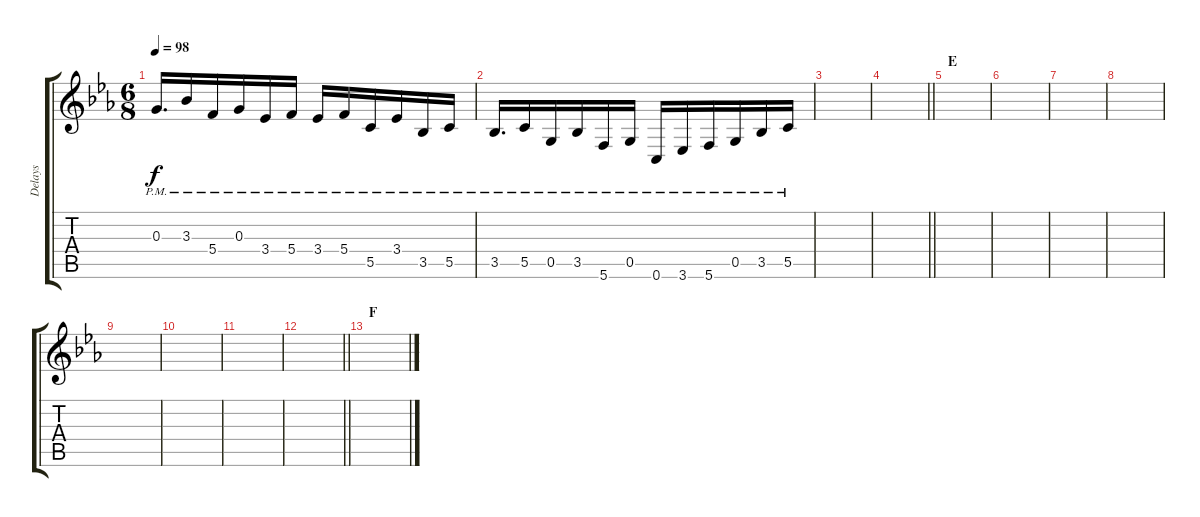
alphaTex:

\track ("Delays" "Delays") {instrument distortionguitar}
\staff {score tabs}
\tuning (E4 C4 G3 C3 G2 C2) {hide}
\ts (6 8)
\tempo 98
\clef g2
\ks eb
0.3{pm}.16{d dy f} 3.3{pm}.16 5.4{pm}.16 0.3{pm}.16 3.4{pm}.16 5.4{pm}.16 3.4{pm}.16 5.4{pm}.16 5.5{pm}.16 3.4{pm}.16 3.5{pm}.16 5.5{pm}.16 |
3.5{pm}.16{d} 5.5{pm}.16 0.5{pm}.16 3.5{pm}.16 5.6{pm}.16 0.5{pm}.16 0.6{pm}.16 3.6{pm}.16 5.6{pm}.16 0.5{pm}.16 3.5{pm}.16 5.5{pm}.16 |
|
\barLineRight lightlight
|
\section ("" "E")
|
|
|
|
|
|
|
\barLineRight lightlight
|
\section ("" "F")
